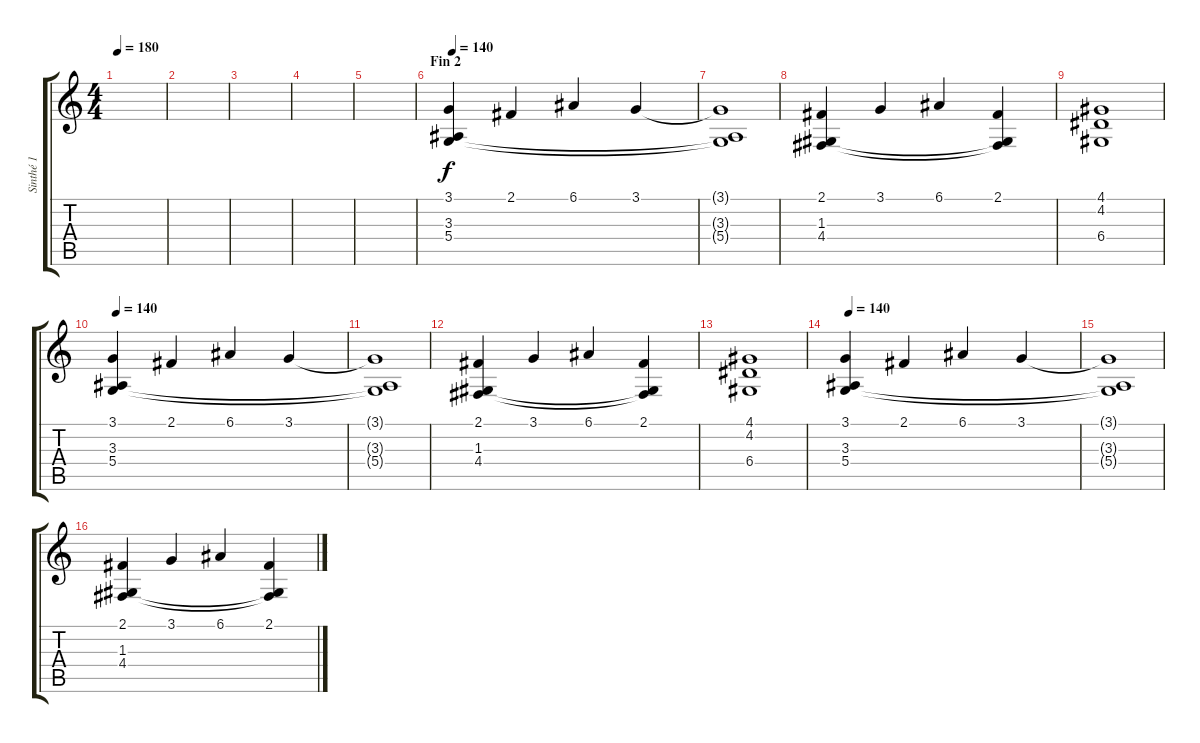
\track ("Sinthé 1" "Sinthé 1") {instrument electricpiano2}
\staff {score tabs}
\tuning (E4 B3 G3 D3 A2 E2) {hide}
\ts (4 4)
\tempo 180
\clef g2
\ks c
|
|
|
|
|
\section ("" "Fin 2")
\tempo 140
(3.1 3.3 5.4).4 2.1.4 6.1.4 3.1.4 |
(3.1{t} 3.3{t} 5.4{t}).1 |
(2.1 1.3 4.4).4 3.1.4 6.1.4 (2.1 1.3{t} 4.4{t}).4 |
(4.1 4.2 6.4).1 |
\tempo 140
(3.1 3.3 5.4).4 2.1.4 6.1.4 3.1.4 |
(3.1{t} 3.3{t} 5.4{t}).1 |
(2.1 1.3 4.4).4 3.1.4 6.1.4 (2.1 1.3{t} 4.4{t}).4 |
(4.1 4.2 6.4).1 |
\tempo 140
(3.1 3.3 5.4).4 2.1.4 6.1.4 3.1.4 |
(3.1{t} 3.3{t} 5.4{t}).1 |
(2.1 1.3 4.4).4 3.1.4 6.1.4 (2.1 1.3{t} 4.4{t}).4
